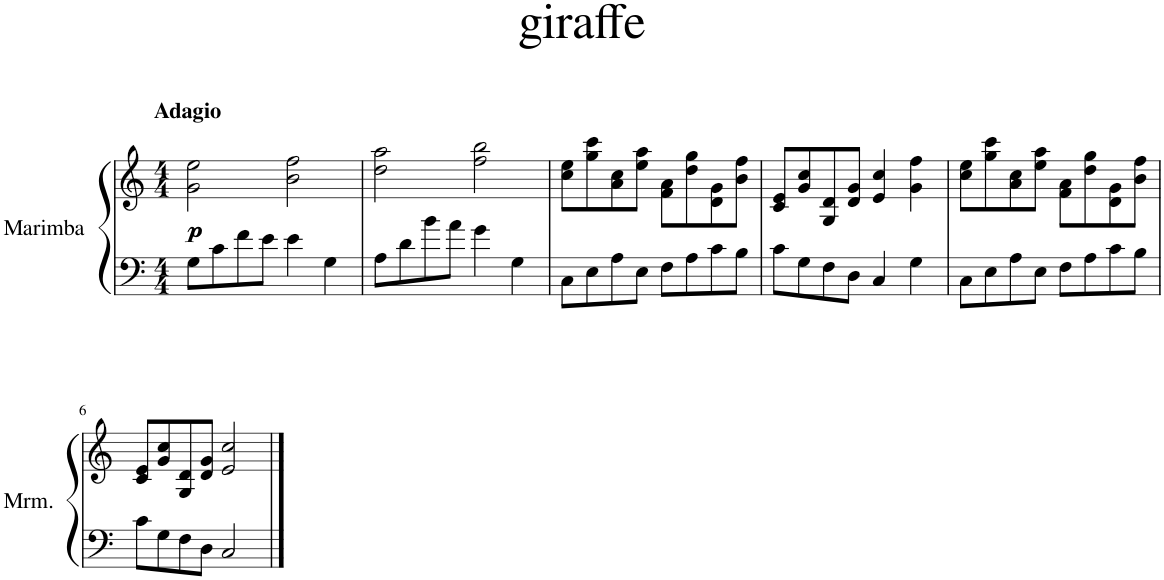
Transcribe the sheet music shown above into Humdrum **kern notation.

**kern	**kern	**dynam
*part1	*part1	*part1
*staff2	*staff1	*staff1/2
*I"Marimba	*	*
*I'Mrm.	*	*
*clefF4	*clefG2	*
*k[]	*k[]	*
*M4/4	*M4/4	*
=1	=1	=1
!	!LO:TX:a:B:t=Adagio	!
!	!	!LO:DY:b
!	!	!LO:DY:n=1:b
8G\L	2g\ 2ee\	p p
8c\	.	.
8f\	.	.
8e\J	.	.
4e\	2b\ 2ff\	.
4G\	.	.
=2	=2	=2
8A\L	2dd\ 2aa\	.
8d\	.	.
8b\	.	.
8a\J	.	.
4g\	2ff\ 2bb\	.
4G\	.	.
=3	=3	=3
8C\L	8cc\ 8ee\L	.
8E\	8gg\ 8ccc\	.
8A\	8a\ 8cc\	.
8E\J	8ee\ 8aa\J	.
8F\L	8f\ 8a\L	.
8A\	8dd\ 8gg\	.
8c\	8d\ 8g\	.
8B\J	8b\ 8ff\J	.
=4	=4	=4
8c\L	8c/ 8e/L	.
8G\	8g/ 8cc/	.
8F\	8G/ 8d/	.
8D\J	8d/ 8g/J	.
4C/	4e/ 4cc/	.
4G\	4g\ 4ff\	.
=5	=5	=5
8C\L	8cc\ 8ee\L	.
8E\	8gg\ 8ccc\	.
8A\	8a\ 8cc\	.
8E\J	8ee\ 8aa\J	.
8F\L	8f\ 8a\L	.
8A\	8dd\ 8gg\	.
8c\	8d\ 8g\	.
8B\J	8b\ 8ff\J	.
!!LO:LB:g=z
=6	=6	=6
8c\L	8c/ 8e/L	.
8G\	8g/ 8cc/	.
8F\	8G/ 8d/	.
8D\J	8d/ 8g/J	.
2C/	2e/ 2cc/	.
==	==	==
*-	*-	*-
